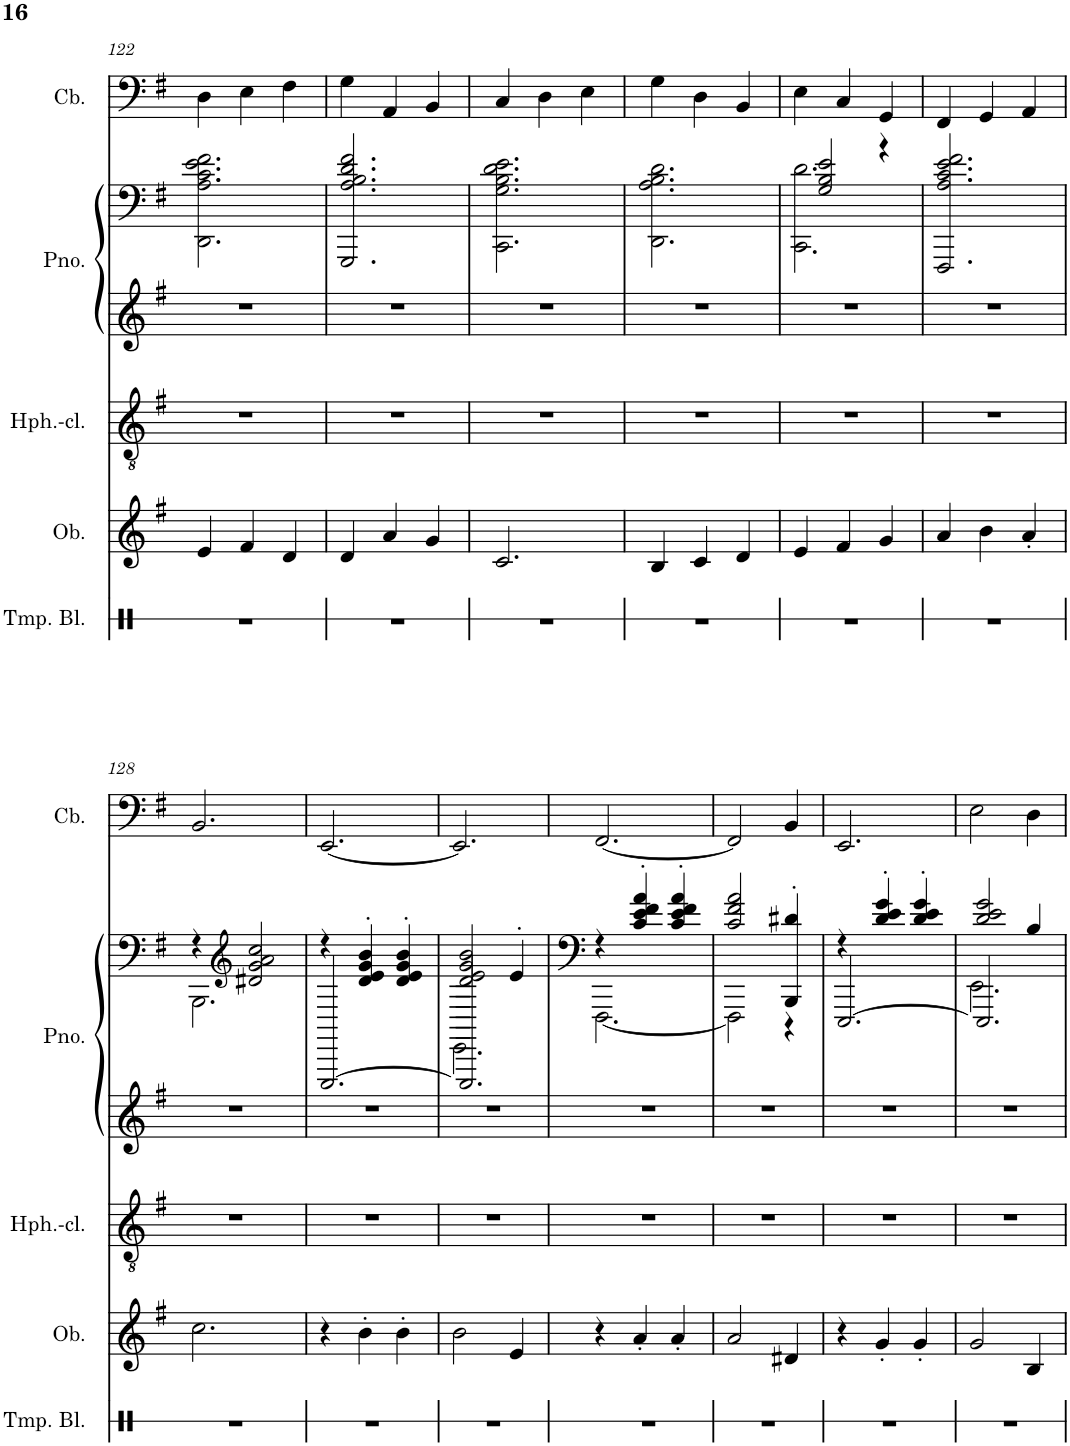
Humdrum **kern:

**kern	**kern	**kern	**kern	**kern	**kern
*part5	*part4	*part3	*part2	*part2	*part1
*staff6	*staff5	*staff4	*staff3	*staff2	*staff1
*I"Temple Blocks, count	*I"Oboe, melody	*I"Heckelphone-clarinet, brass section	*I"Piano, comp piano	*	*I"Contrabass, bass
*I'Tmp. Bl.	*I'Ob.	*I'Hph.-cl.	*I'Pno.	*	*I'Cb.
!!LO:PB:g=z
*clefX	*clefG2	*clefGv2	*clefG2	*clefG2	*clefF4
*	*	*	*	*	*Trd7c12
*k[]	*k[f#]	*k[f#]	*k[f#]	*k[f#]	*k[f#]
*M3/4	*M3/4	*M3/4	*M3/4	*M3/4	*M3/4
=122	=122	=122	=122	=122	=122
2.r	4e/	2.r	2.r	2.DD\ 2.A\ 2.c\ 2.e\ 2.f#\	4D\
.	4f#/	.	.	.	4E\
.	4d/	.	.	.	4F#\
=123	=123	=123	=123	=123	=123
2.r	4d/	2.r	2.r	2.GGG/ 2.A/ 2.B/ 2.d/ 2.f#/	4G\
.	4a/	.	.	.	4AA/
.	4g/	.	.	.	4BB/
=124	=124	=124	=124	=124	=124
2.r	2.c/	2.r	2.r	2.CC\ 2.G\ 2.B\ 2.d\ 2.e\	4C/
.	.	.	.	.	4D\
.	.	.	.	.	4E\
=125	=125	=125	=125	=125	=125
2.r	4B/	2.r	2.r	2.DD\ 2.A\ 2.B\ 2.d\	4G\
.	4c/	.	.	.	4D\
.	4d/	.	.	.	4BB/
=126	=126	=126	=126	=126	=126
*	*	*	*	*^	*
2.r	4e/	2.r	2.r	2G/ 2B/ 2e/	2.CC\ 2.d\	4E\
.	4f#/	.	.	.	.	4C/
.	4g/	.	.	4r	.	4GG/
*	*	*	*	*v	*v	*
=127	=127	=127	=127	=127	=127
2.r	4a/	2.r	2.r	2.FFF#/ 2.A/ 2.c/ 2.e/ 2.f#/	4FF#/
.	4b\	.	.	.	4GG/
.	4a'/	.	.	.	4AA/
!!LO:LB:g=z
=128	=128	=128	=128	=128	=128
*	*	*	*	*^	*
2.r	2.cc\	2.r	2.r	4r	2.BBB\	2.BB/
*	*	*	*	*clefG2	*	*
.	.	.	.	2d#X/ 2g/ 2a/ 2cc/	.	.
=129	=129	=129	=129	=129	=129	=129
2.r	4r	2.r	2.r	4r	[2.EEE/	[2.EE/
.	4b'\	.	.	4d/' 4e/' 4g/' 4b/'	.	.
.	4b'\	.	.	4d/' 4e/' 4g/' 4b/'	.	.
=130	=130	=130	=130	=130	=130	=130
*	*	*	*	*	*^	*
2.r	2b\	2.r	2.r	2d/ 2e/ 2g/ 2b/	2.EE\	2.EEE/]	2.EE/]
.	4e/	.	.	4e'/	.	.	.
*	*	*	*	*	*v	*v	*
=131	=131	=131	=131	=131	=131	=131
2.r	4r	2.r	2.r	4r	[2.FFF#\	[2.FF#/
.	4a'/	.	.	4c/' 4e/' 4f#/' 4a/'	.	.
.	4a'/	.	.	4c/' 4e/' 4f#/' 4a/'	.	.
=132	=132	=132	=132	=132	=132	=132
2.r	2a/	2.r	2.r	2c/ 2f#/ 2a/	2FFF#\]	2FF#/]
.	4d#X/	.	.	4BBB/' 4d#X/'	4r	4BB/
=133	=133	=133	=133	=133	=133	=133
2.r	4r	2.r	2.r	4r	[2.EEE/	2.EE/
.	4g'/	.	.	4d/' 4e/' 4g/'	.	.
.	4g'/	.	.	4d/' 4e/' 4g/'	.	.
=134	=134	=134	=134	=134	=134	=134
*	*	*	*	*	*^	*
2.r	2g/	2.r	2.r	2d/ 2e/ 2g/	2.EE\	2.EEE/]	2E\
.	4B/	.	.	4B/	.	.	4D\
*	*	*	*	*v	*v	*v	*
=	=	=	=	=	=
*-	*-	*-	*-	*-	*-
